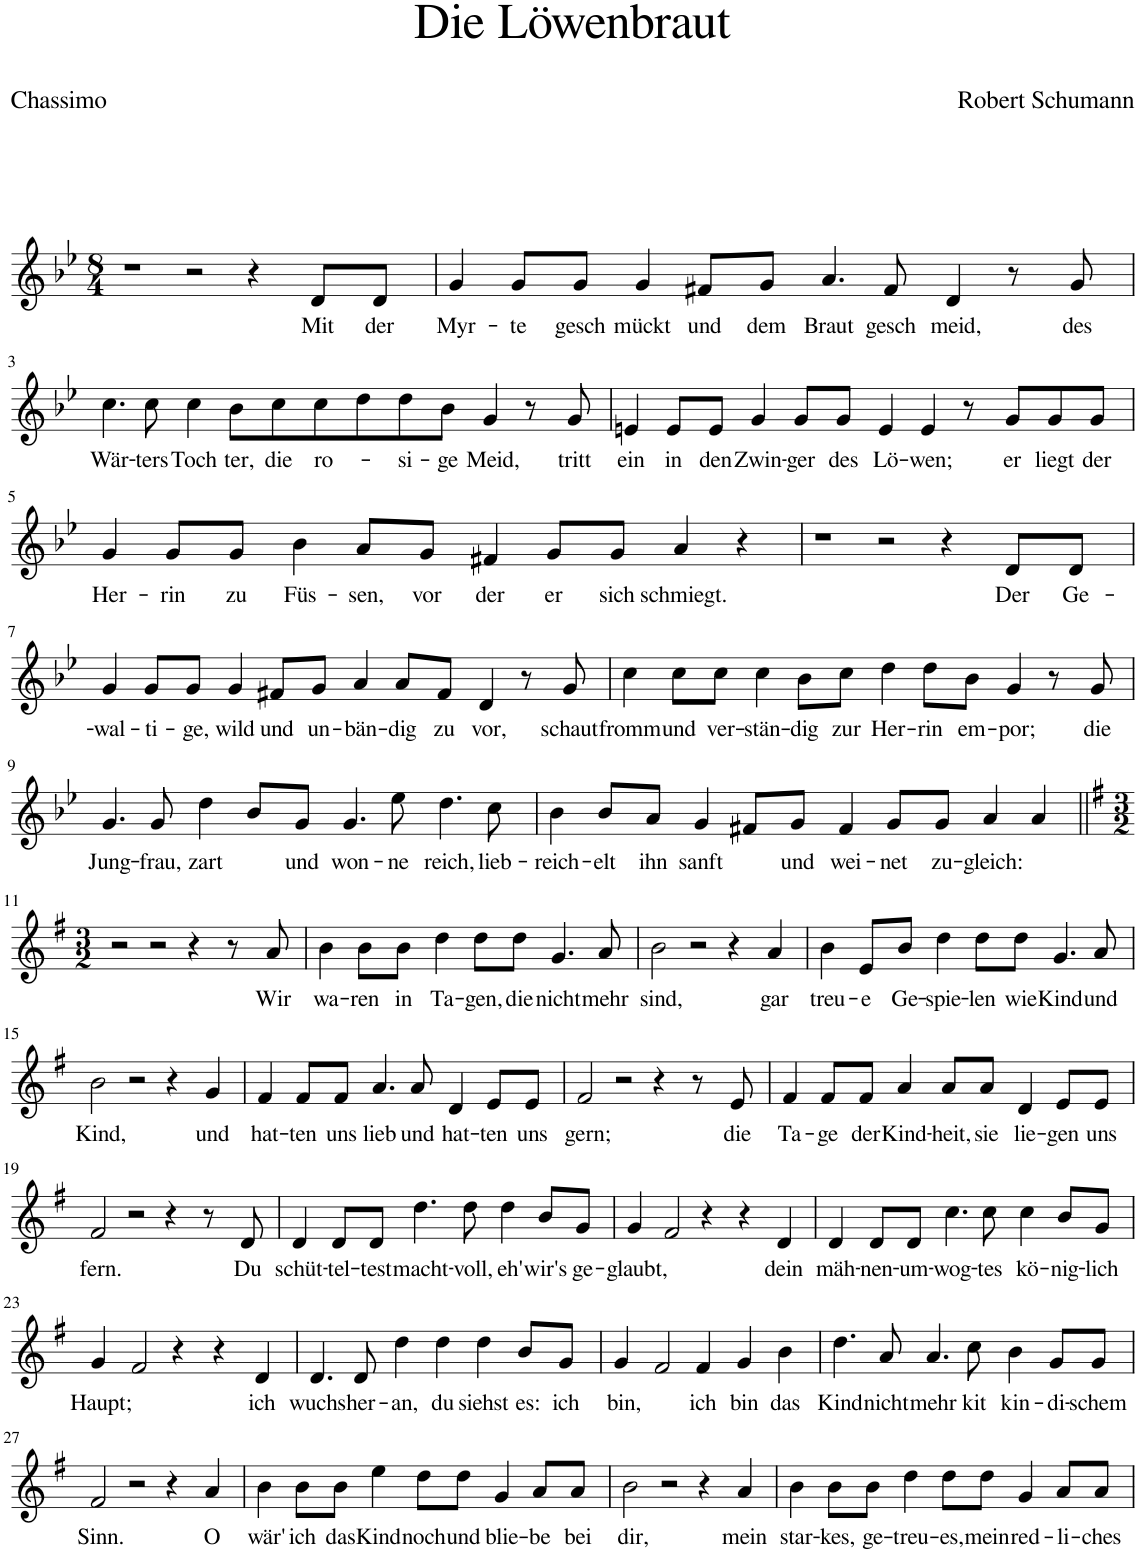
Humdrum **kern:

**kern	**text
*part1	*part1
*staff1	*staff1
*I"Piano	*
*I'Pno	*
*clefG2	*
*k[b-e-]	*
*M8/4	*
=1	=1
1r	.
2r	.
4r	.
!	!LO:LY:b
8d/L	Mit
!	!LO:LY:b
8d/J	der
=2	=2
!	!LO:LY:b
4g/	Myr-
!	!LO:LY:b
8g/L	-te
!	!LO:LY:b
8g/J	gesch
!	!LO:LY:b
4g/	mückt
!	!LO:LY:b
8f#X/L	und
!	!LO:LY:b
8g/J	dem
!	!LO:LY:b
4.a/	Braut
!	!LO:LY:b
8f#/	gesch
!	!LO:LY:b
4d/	meid,
8r	.
!	!LO:LY:b
8g/	des
!!LO:LB:g=z
=3	=3
!	!LO:LY:b
4.cc\	Wär-
!	!LO:LY:b
8cc\	-ters
!	!LO:LY:b
4cc\	Toch
!	!LO:LY:b
8b-\L	-ter,
!	!LO:LY:b
8cc\	die
!	!LO:LY:b
8cc\	ro-
8dd\	.
!	!LO:LY:b
8dd\	-si-
!	!LO:LY:b
8b-\J	-ge
!	!LO:LY:b
4g/	Meid,
8r	.
!	!LO:LY:b
8g/	tritt
=4	=4
!	!LO:LY:b
4en/	ein
!	!LO:LY:b
8e/L	in
!	!LO:LY:b
8e/J	den
!	!LO:LY:b
4g/	Zwin-
!	!LO:LY:b
8g/L	-ger
!	!LO:LY:b
8g/J	des
!	!LO:LY:b
4e/	Lö-
!	!LO:LY:b
4e/	-wen;
8r	.
!	!LO:LY:b
8g/L	er
!	!LO:LY:b
8g/	liegt
!	!LO:LY:b
8g/J	der
!!LO:LB:g=z
=5	=5
!	!LO:LY:b
4g/	Her-
!	!LO:LY:b
8g/L	-rin
!	!LO:LY:b
8g/J	zu
!	!LO:LY:b
4b-\	Füs-
!	!LO:LY:b
8a/L	-sen,
!	!LO:LY:b
8g/J	vor
!	!LO:LY:b
4f#X/	der
!	!LO:LY:b
8g/L	er
!	!LO:LY:b
8g/J	sich
!	!LO:LY:b
4a/	schmiegt.
4r	.
=6	=6
1r	.
2r	.
4r	.
!	!LO:LY:b
8d/L	Der
!	!LO:LY:b
8d/J	Ge-
!!LO:LB:g=z
=7	=7
!	!LO:LY:b
4g/	-wal-
!	!LO:LY:b
8g/L	-ti-
!	!LO:LY:b
8g/J	-ge,
!	!LO:LY:b
4g/	wild
!	!LO:LY:b
8f#X/L	und
!	!LO:LY:b
8g/J	un-
!	!LO:LY:b
4a/	-bän-
!	!LO:LY:b
8a/L	-dig
!	!LO:LY:b
8f#/J	zu
!	!LO:LY:b
4d/	vor,
8r	.
!	!LO:LY:b
8g/	schaut
=8	=8
!	!LO:LY:b
4cc\	fromm
!	!LO:LY:b
8cc\L	und
!	!LO:LY:b
8cc\J	ver-
!	!LO:LY:b
4cc\	-stän-
!	!LO:LY:b
8b-\L	-dig
!	!LO:LY:b
8cc\J	zur
!	!LO:LY:b
4dd\	Her-
!	!LO:LY:b
8dd\L	-rin
!	!LO:LY:b
8b-\J	em-
!	!LO:LY:b
4g/	-por;
8r	.
!	!LO:LY:b
8g/	die
!!LO:LB:g=z
=9	=9
!	!LO:LY:b
4.g/	Jung-
!	!LO:LY:b
8g/	-frau,
!	!LO:LY:b
4dd\	zart
8b-/L	.
!	!LO:LY:b
8g/J	und
!	!LO:LY:b
4.g/	won-
!	!LO:LY:b
8ee-\	-ne
!	!LO:LY:b
4.dd\	reich,
!	!LO:LY:b
8cc\	lieb-
=10	=10
!	!LO:LY:b
4b-\	-reich-
!	!LO:LY:b
8b-/L	-elt
!	!LO:LY:b
8a/J	ihn
!	!LO:LY:b
4g/	sanft
8f#X/L	.
!	!LO:LY:b
8g/J	und
!	!LO:LY:b
4f#/	wei-
!	!LO:LY:b
8g/L	-net
!	!LO:LY:b
8g/J	zu-
!	!LO:LY:b
4a/	-gleich:
4a/	.
!!LO:LB:g=z
=11||	=11||
*k[f#]	*
*M3/2	*
2r	.
2r	.
4r	.
8r	.
!	!LO:LY:b
8a/	Wir
=12	=12
!	!LO:LY:b
4b\	wa-
!	!LO:LY:b
8b\L	-ren
!	!LO:LY:b
8b\J	in
!	!LO:LY:b
4dd\	Ta-
!	!LO:LY:b
8dd\L	-gen,
!	!LO:LY:b
8dd\J	die
!	!LO:LY:b
4.g/	nicht
!	!LO:LY:b
8a/	mehr
=13	=13
!	!LO:LY:b
2b\	sind,
2r	.
4r	.
!	!LO:LY:b
4a/	gar
=14	=14
!	!LO:LY:b
4b\	treu-
!	!LO:LY:b
8e/L	-e
!	!LO:LY:b
8b/J	Ge-
!	!LO:LY:b
4dd\	-spie-
!	!LO:LY:b
8dd\L	-len
!	!LO:LY:b
8dd\J	wie
!	!LO:LY:b
4.g/	Kind
!	!LO:LY:b
8a/	und
!!LO:LB:g=z
=15	=15
!	!LO:LY:b
2b\	Kind,
2r	.
4r	.
!	!LO:LY:b
4g/	und
=16	=16
!	!LO:LY:b
4f#/	hat-
!	!LO:LY:b
8f#/L	-ten
!	!LO:LY:b
8f#/J	uns
!	!LO:LY:b
4.a/	lieb
!	!LO:LY:b
8a/	und
!	!LO:LY:b
4d/	hat-
!	!LO:LY:b
8e/L	-ten
!	!LO:LY:b
8e/J	uns
=17	=17
!	!LO:LY:b
2f#/	gern;
2r	.
4r	.
8r	.
!	!LO:LY:b
8e/	die
=18	=18
!	!LO:LY:b
4f#/	Ta-
!	!LO:LY:b
8f#/L	-ge
!	!LO:LY:b
8f#/J	der
!	!LO:LY:b
4a/	Kind-
!	!LO:LY:b
8a/L	-heit,
!	!LO:LY:b
8a/J	sie
!	!LO:LY:b
4d/	lie-
!	!LO:LY:b
8e/L	-gen
!	!LO:LY:b
8e/J	uns
!!LO:LB:g=z
=19	=19
!	!LO:LY:b
2f#/	fern.
2r	.
4r	.
8r	.
!	!LO:LY:b
8d/	Du
=20	=20
!	!LO:LY:b
4d/	schüt-
!	!LO:LY:b
8d/L	-tel-
!	!LO:LY:b
8d/J	-test
!	!LO:LY:b
4.dd\	macht-
!	!LO:LY:b
8dd\	-voll,
!	!LO:LY:b
4dd\	eh'
!	!LO:LY:b
8b/L	wir's
!	!LO:LY:b
8g/J	ge-
=21	=21
!	!LO:LY:b
4g/	-glaubt,
2f#/	.
4r	.
4r	.
!	!LO:LY:b
4d/	dein
=22	=22
!	!LO:LY:b
4d/	mäh-
!	!LO:LY:b
8d/L	-nen-
!	!LO:LY:b
8d/J	-um-
!	!LO:LY:b
4.cc\	-wog-
!	!LO:LY:b
8cc\	-tes
!	!LO:LY:b
4cc\	kö-
!	!LO:LY:b
8b/L	-nig-
!	!LO:LY:b
8g/J	-lich
!!LO:LB:g=z
=23	=23
!	!LO:LY:b
4g/	Haupt;
2f#/	.
4r	.
4r	.
!	!LO:LY:b
4d/	ich
=24	=24
!	!LO:LY:b
4.d/	wuchs
!	!LO:LY:b
8d/	her-
!	!LO:LY:b
4dd\	-an,
!	!LO:LY:b
4dd\	du
!	!LO:LY:b
4dd\	siehst
!	!LO:LY:b
8b/L	es:
!	!LO:LY:b
8g/J	ich
=25	=25
!	!LO:LY:b
4g/	bin,
2f#/	.
!	!LO:LY:b
4f#/	ich
!	!LO:LY:b
4g/	bin
!	!LO:LY:b
4b\	das
=26	=26
!	!LO:LY:b
4.dd\	Kind
!	!LO:LY:b
8a/	nicht
!	!LO:LY:b
4.a/	mehr
!	!LO:LY:b
8cc\	kit
!	!LO:LY:b
4b\	kin-
!	!LO:LY:b
8g/L	-di-
!	!LO:LY:b
8g/J	-schem
!!LO:LB:g=z
=27	=27
!	!LO:LY:b
2f#/	Sinn.
2r	.
4r	.
!	!LO:LY:b
4a/	O
=28	=28
!	!LO:LY:b
4b\	wär'
!	!LO:LY:b
8b\L	ich
!	!LO:LY:b
8b\J	das
!	!LO:LY:b
4ee\	Kind
!	!LO:LY:b
8dd\L	noch
!	!LO:LY:b
8dd\J	und
!	!LO:LY:b
4g/	blie-
!	!LO:LY:b
8a/L	-be
!	!LO:LY:b
8a/J	bei
=29	=29
!	!LO:LY:b
2b\	dir,
2r	.
4r	.
!	!LO:LY:b
4a/	mein
=30	=30
!	!LO:LY:b
4b\	star-
!	!LO:LY:b
8b\L	-kes,
!	!LO:LY:b
8b\J	ge-
!	!LO:LY:b
4dd\	-treu-
!	!LO:LY:b
8dd\L	-es,
!	!LO:LY:b
8dd\J	mein
!	!LO:LY:b
4g/	red-
!	!LO:LY:b
8a/L	-li-
!	!LO:LY:b
8a/J	-ches
=	=
*-	*-
